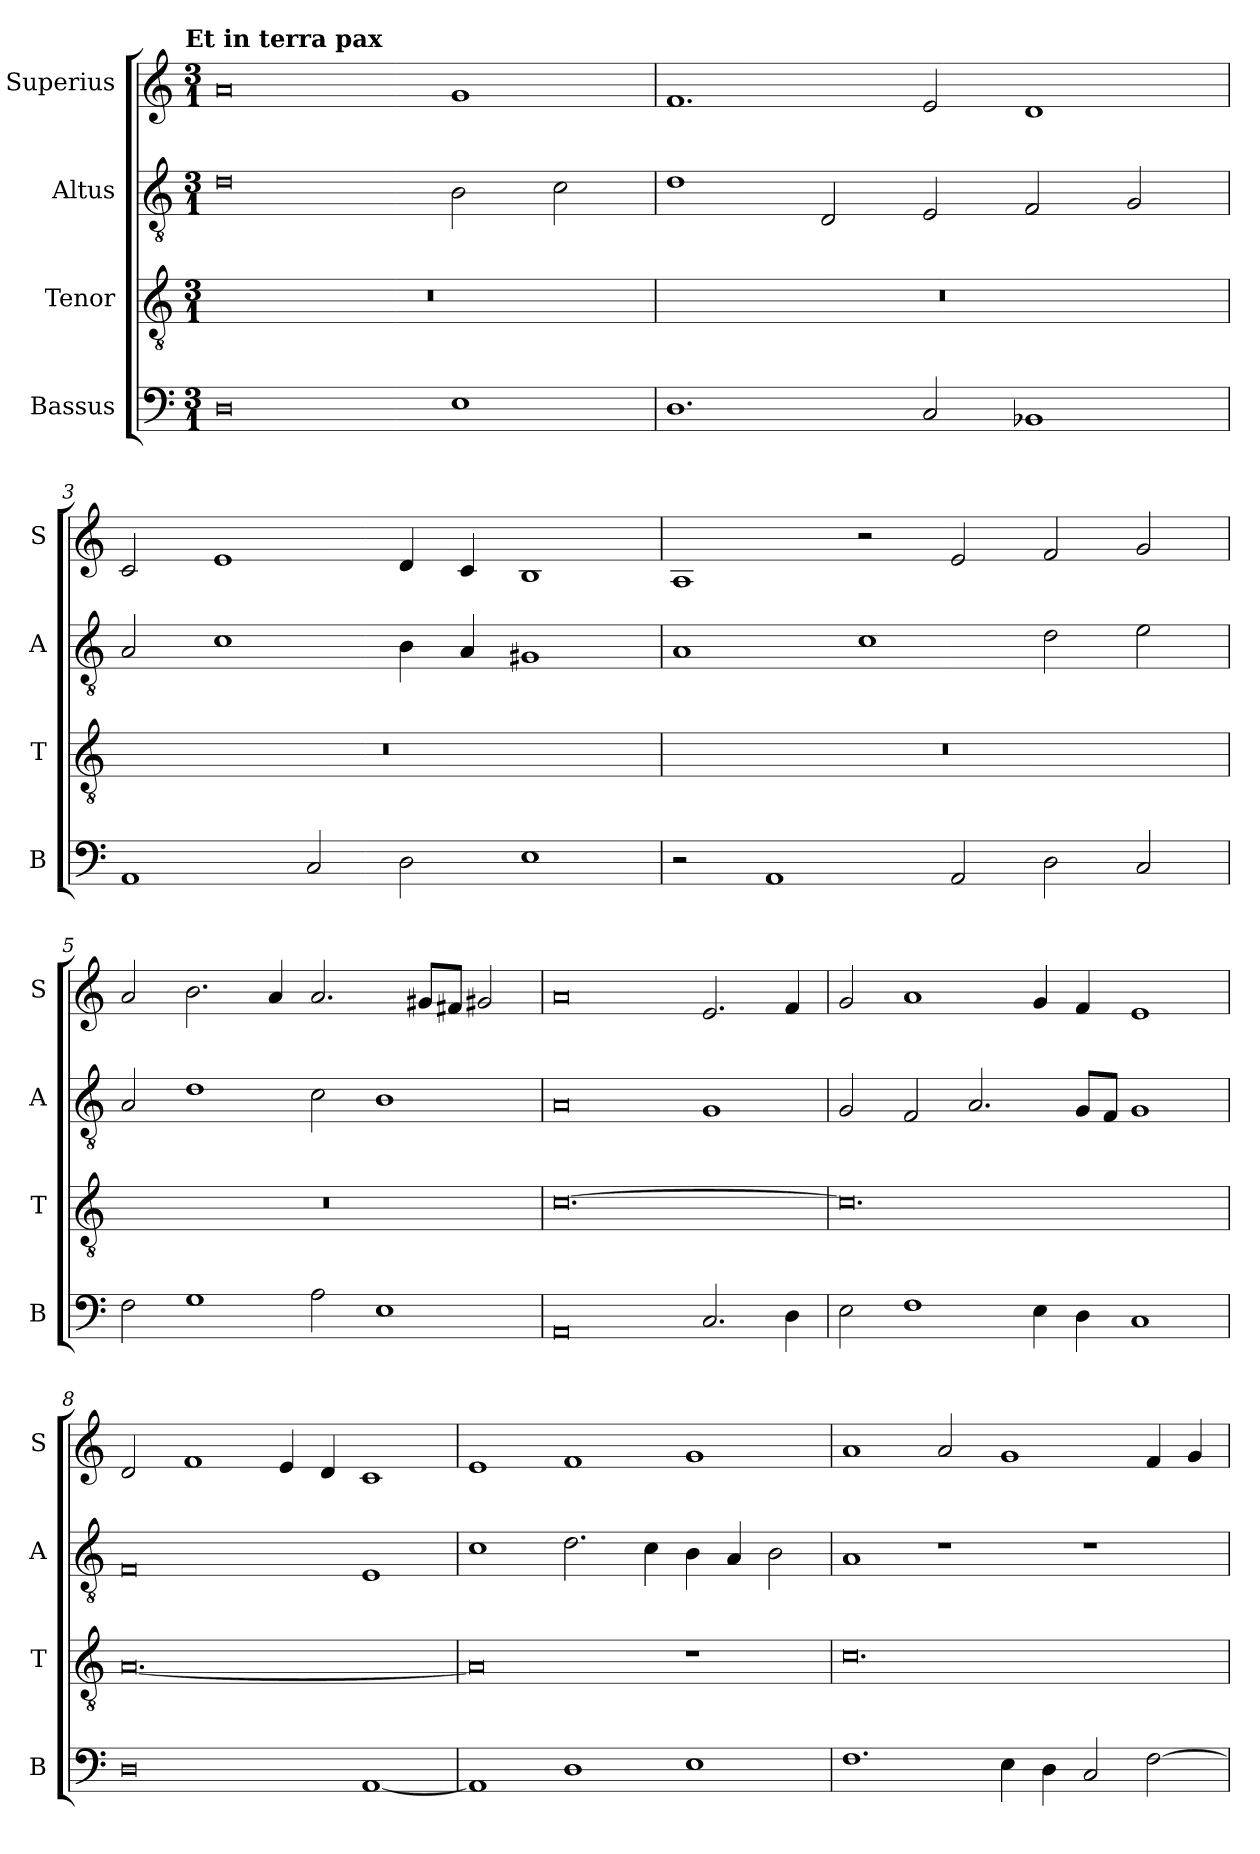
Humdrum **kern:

**kern	**kern	**kern	**kern
*part4	*part3	*part2	*part1
*staff4	*staff3	*staff2	*staff1
*I"Bassus	*I"Tenor	*I"Altus	*I"Superius
*I'B	*I'T	*I'A	*I'S
*clefF4	*clefGv2	*clefGv2	*clefG2
*k[]	*k[]	*k[]	*k[]
!!LO:TX:omd:t=Et in terra pax
*M3/1	*M3/1	*M3/1	*M3/1
=1	=1	=1	=1
0D	0.r	0d	0a
1E	.	2B\	1g
.	.	2c\	.
=2	=2	=2	=2
1.D	0.r	1d	1.f
.	.	2D/	.
2C/	.	2E/	2e/
1BB-X	.	2F/	1d
.	.	2G/	.
=3	=3	=3	=3
1AA	0.r	2A/	2c/
.	.	1c	1e
2C/	.	.	.
2D\	.	4B\	4d/
.	.	4A/	4c/
1E	.	1G#X	1B
=4	=4	=4	=4
2r	0.r	1A	1A
1AA	.	.	.
.	.	1c	2r
2AA/	.	.	2e/
2D\	.	2d\	2f/
2C/	.	2e\	2g/
=5	=5	=5	=5
2F\	0.r	2A/	2a/
1G	.	1d	2.b\
.	.	.	4a/
2A\	.	2c\	2.a/
1E	.	1B	.
.	.	.	8g#X/L
.	.	.	8f#X/J
.	.	.	2g#X/
=6	=6	=6	=6
0AA	[0.c	0A	0a
2.C/	.	1G	2.e/
4D\	.	.	4f/
=7	=7	=7	=7
2E\	0.c]	2G/	2g/
1F	.	2F/	1a
.	.	2.A/	.
4E\	.	.	4g/
4D\	.	8G/L	4f/
.	.	8F/J	.
1C	.	1G	1e
=8	=8	=8	=8
0D	[0.A	0F	2d/
.	.	.	1f
.	.	.	4e/
.	.	.	4d/
[1AA	.	1E	1c
=9	=9	=9	=9
1AA]	0A]	1c	1e
1D	.	2.d\	1f
.	.	4c\	.
1E	1r	4B\	1g
.	.	4A/	.
.	.	2B\	.
=10	=10	=10	=10
1.F	0.c	1A	1a
.	.	1r	2a/
4E\	.	.	1g
4D\	.	.	.
2C/	.	1r	.
[2F\	.	.	4f/
.	.	.	4g/
=	=	=	=
*-	*-	*-	*-
